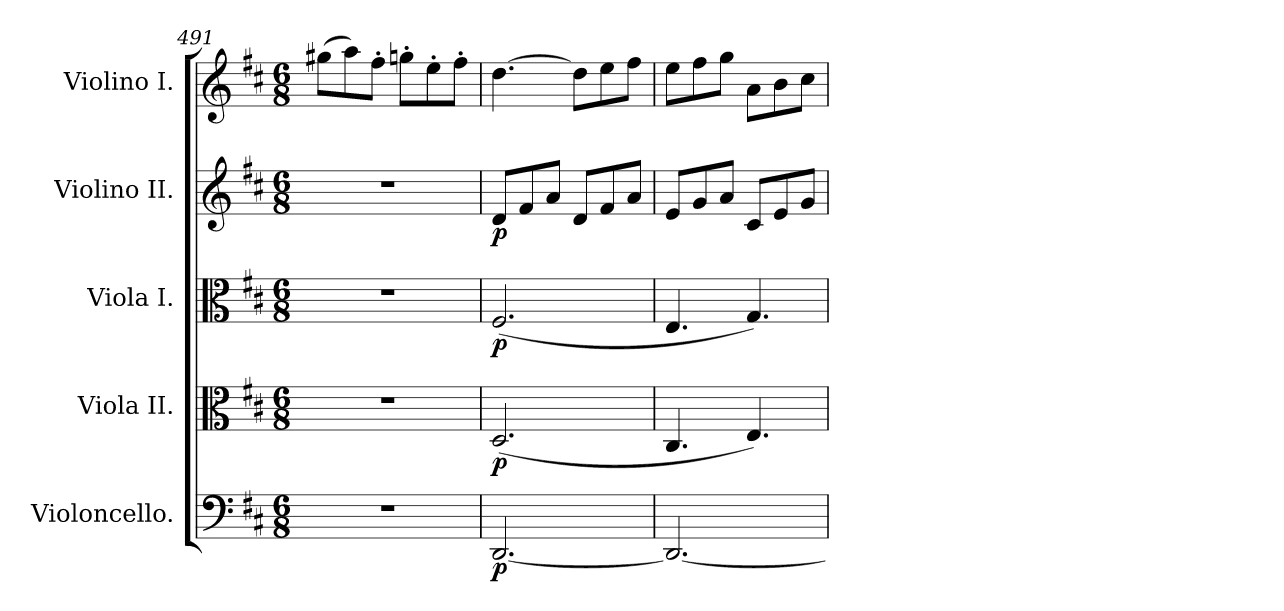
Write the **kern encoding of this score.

**kern	**dynam	**kern	**dynam	**kern	**dynam	**kern	**dynam	**kern
*part5	*part5	*part4	*part4	*part3	*part3	*part2	*part2	*part1
*staff5	*staff5	*staff4	*staff4	*staff3	*staff3	*staff2	*staff2	*staff1
*I"Violoncello.	*	*I"Viola II.	*	*I"Viola I.	*	*I"Violino II.	*	*I"Violino I.
*I'Vc	*	*I'Vla	*	*I'Vla	*	*I'Vln	*	*I'Vln
*clefF4	*	*clefC3	*	*clefC3	*	*clefG2	*	*clefG2
*k[f#c#]	*	*k[f#c#]	*	*k[f#c#]	*	*k[f#c#]	*	*k[f#c#]
*M6/8	*	*M6/8	*	*M6/8	*	*M6/8	*	*M6/8
=491	=491	=491	=491	=491	=491	=491	=491	=491
2.r	.	2.r	.	2.r	.	2.r	.	(>8gg#X\L
.	.	.	.	.	.	.	.	8aa\)
.	.	.	.	.	.	.	.	8ff#'\J
.	.	.	.	.	.	.	.	8ggn'\L
.	.	.	.	.	.	.	.	8ee'\
.	.	.	.	.	.	.	.	8ff#'\J
!!LO:LB:g=z
=492	=492	=492	=492	=492	=492	=492	=492	=492
!	!LO:DY:b	!	!LO:DY:b	!	!LO:DY:b	!	!LO:DY:b	!
[2.DD/	p	(<2.D/	p	(<2.F#/	p	8d/L	p	[4.dd\
.	.	.	.	.	.	8f#/	.	.
.	.	.	.	.	.	8a/J	.	.
.	.	.	.	.	.	8d/L	.	8dd\L]
.	.	.	.	.	.	8f#/	.	8ee\
.	.	.	.	.	.	8a/J	.	8ff#\J
=493	=493	=493	=493	=493	=493	=493	=493	=493
2.DD/_	.	4.C#/	.	4.E/	.	8e/L	.	8ee\L
.	.	.	.	.	.	8g/	.	8ff#\
.	.	.	.	.	.	8a/J	.	8gg\J
.	.	4.E/)	.	4.G/)	.	8c#/L	.	8a\L
.	.	.	.	.	.	8e/	.	8b\
.	.	.	.	.	.	8g/J	.	8cc#\J
=	=	=	=	=	=	=	=	=
*-	*-	*-	*-	*-	*-	*-	*-	*-
